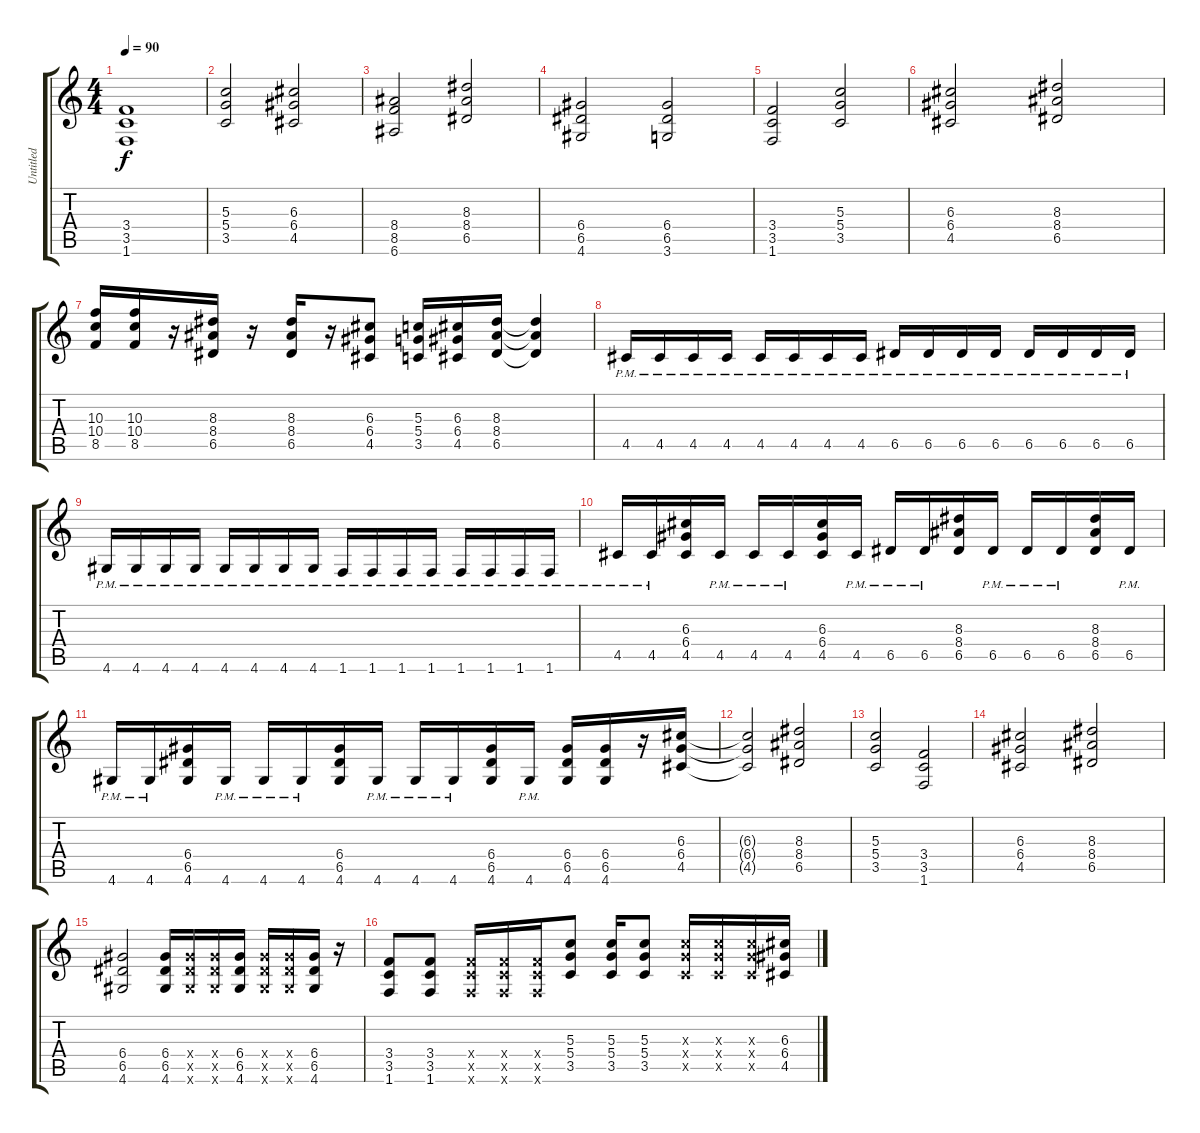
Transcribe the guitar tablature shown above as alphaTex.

\track ("Untitled" "Untitled") {instrument distortionguitar}
\staff {score tabs}
\tuning (E4 B3 G3 D3 A2 E2) {hide}
\ts (4 4)
\tempo 90
\clef g2
\ks c
(3.4 3.5 1.6).1{dy f} |
(5.3 5.4 3.5).2 (6.3 6.4 4.5).2 |
(8.4 8.5 6.6).2 (8.3 8.4 6.5).2 |
(6.4 6.5 4.6).2 (6.4 6.5 3.6).2 |
(3.4 3.5 1.6).2 (5.3 5.4 3.5).2 |
(6.3 6.4 4.5).2 (8.3 8.4 6.5).2 |
(10.3 10.4 8.5).16 (10.3 10.4 8.5).16 r.16 (8.3 8.4 6.5).16 r.16 (8.3 8.4 6.5).16 r.16 (6.3 6.4 4.5).8 (5.3 5.4 3.5).16 (6.3 6.4 4.5).16 (8.3 8.4 6.5).16 (8.3{t} 8.4{t} 6.5{t}).4 |
4.5{pm}.16 4.5{pm}.16 4.5{pm}.16 4.5{pm}.16 4.5{pm}.16 4.5{pm}.16 4.5{pm}.16 4.5{pm}.16 6.5{pm}.16 6.5{pm}.16 6.5{pm}.16 6.5{pm}.16 6.5{pm}.16 6.5{pm}.16 6.5{pm}.16 6.5{pm}.16 |
4.6{pm}.16 4.6{pm}.16 4.6{pm}.16 4.6{pm}.16 4.6{pm}.16 4.6{pm}.16 4.6{pm}.16 4.6{pm}.16 1.6{pm}.16 1.6{pm}.16 1.6{pm}.16 1.6{pm}.16 1.6{pm}.16 1.6{pm}.16 1.6{pm}.16 1.6{pm}.16 |
4.5{pm}.16 4.5{pm}.16 (6.3 6.4 4.5).16 4.5{pm}.16 4.5{pm}.16 4.5{pm}.16 (6.3 6.4 4.5).16 4.5{pm}.16 6.5{pm}.16 6.5{pm}.16 (8.3 8.4 6.5).16 6.5{pm}.16 6.5{pm}.16 6.5{pm}.16 (8.3 8.4 6.5).16 6.5{pm}.16 |
4.6{pm}.16 4.6{pm}.16 (6.4 6.5 4.6).16 4.6{pm}.16 4.6{pm}.16 4.6{pm}.16 (6.4 6.5 4.6).16 4.6{pm}.16 4.6{pm}.16 4.6{pm}.16 (6.4 6.5 4.6).16 4.6{pm}.16 (6.4 6.5 4.6).16 (6.4 6.5 4.6).16 r.16 (6.3 6.4 4.5).16 |
(6.3{t} 6.4{t} 4.5{t}).2 (8.3 8.4 6.5).2 |
(5.3 5.4 3.5).2 (3.4 3.5 1.6).2 |
(6.3 6.4 4.5).2 (8.3 8.4 6.5).2 |
(6.4 6.5 4.6).2 (6.4 6.5 4.6).16 (6.4{x} 6.5{x} 4.6{x}).16 (6.4{x} 6.5{x} 4.6{x}).16 (6.4 6.5 4.6).16 (6.4{x} 6.5{x} 4.6{x}).16 (6.4{x} 6.5{x} 4.6{x}).16 (6.4 6.5 4.6).16 r.16 |
(3.4 3.5 1.6).8 (3.4 3.5 1.6).8 (3.4{x} 3.5{x} 1.6{x}).16 (3.4{x} 3.5{x} 1.6{x}).16 (3.4{x} 3.5{x} 1.6{x}).16 (5.3 5.4 3.5).8 (5.3 5.4 3.5).16 (5.3 5.4 3.5).8 (5.3{x} 5.4{x} 3.5{x}).16 (5.3{x} 5.4{x} 3.5{x}).16 (5.3{x} 5.4{x} 3.5{x}).16 (6.3 6.4 4.5).16
